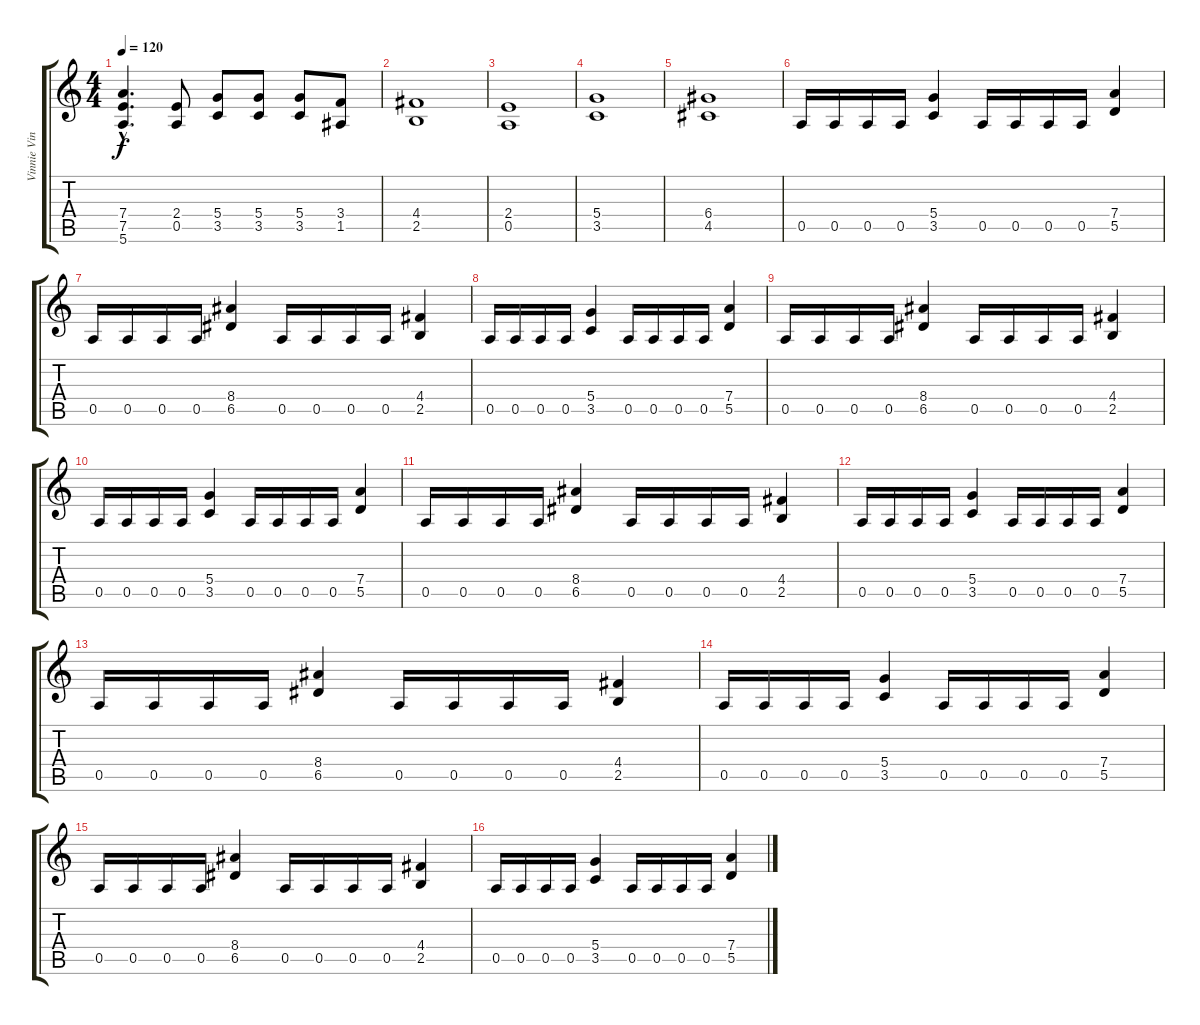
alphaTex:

\track ("Vinnie Vincent" "Vinnie Vin") {instrument distortionguitar}
\staff {score tabs}
\tuning (E4 B3 G3 D3 A2 E2) {hide}
\ts (4 4)
\tempo 120
\clef g2
\ks c
(7.4{hac t} 7.5{hac t} 5.6{hac t}).4{d dy f} (2.4 0.5).8 (5.4 3.5).8 (5.4 3.5).8 (5.4 3.5).8 (3.4 1.5).8 |
(4.4 2.5).1 |
(2.4 0.5).1 |
(5.4 3.5).1 |
(6.4 4.5).1 |
0.5.16 0.5.16 0.5.16 0.5.16 (5.4 3.5).4 0.5.16 0.5.16 0.5.16 0.5.16 (7.4 5.5).4 |
0.5.16 0.5.16 0.5.16 0.5.16 (8.4 6.5).4 0.5.16 0.5.16 0.5.16 0.5.16 (4.4 2.5).4 |
0.5.16 0.5.16 0.5.16 0.5.16 (5.4 3.5).4 0.5.16 0.5.16 0.5.16 0.5.16 (7.4 5.5).4 |
0.5.16 0.5.16 0.5.16 0.5.16 (8.4 6.5).4 0.5.16 0.5.16 0.5.16 0.5.16 (4.4 2.5).4 |
0.5.16 0.5.16 0.5.16 0.5.16 (5.4 3.5).4 0.5.16 0.5.16 0.5.16 0.5.16 (7.4 5.5).4 |
0.5.16 0.5.16 0.5.16 0.5.16 (8.4 6.5).4 0.5.16 0.5.16 0.5.16 0.5.16 (4.4 2.5).4 |
0.5.16 0.5.16 0.5.16 0.5.16 (5.4 3.5).4 0.5.16 0.5.16 0.5.16 0.5.16 (7.4 5.5).4 |
0.5.16 0.5.16 0.5.16 0.5.16 (8.4 6.5).4 0.5.16 0.5.16 0.5.16 0.5.16 (4.4 2.5).4 |
0.5.16{volume 10} 0.5.16 0.5.16 0.5.16 (5.4 3.5).4 0.5.16 0.5.16 0.5.16 0.5.16 (7.4 5.5).4 |
0.5.16{volume 8} 0.5.16 0.5.16 0.5.16 (8.4 6.5).4 0.5.16 0.5.16 0.5.16 0.5.16 (4.4 2.5).4 |
0.5.16{volume 6} 0.5.16 0.5.16 0.5.16 (5.4 3.5).4 0.5.16 0.5.16 0.5.16 0.5.16 (7.4 5.5).4
